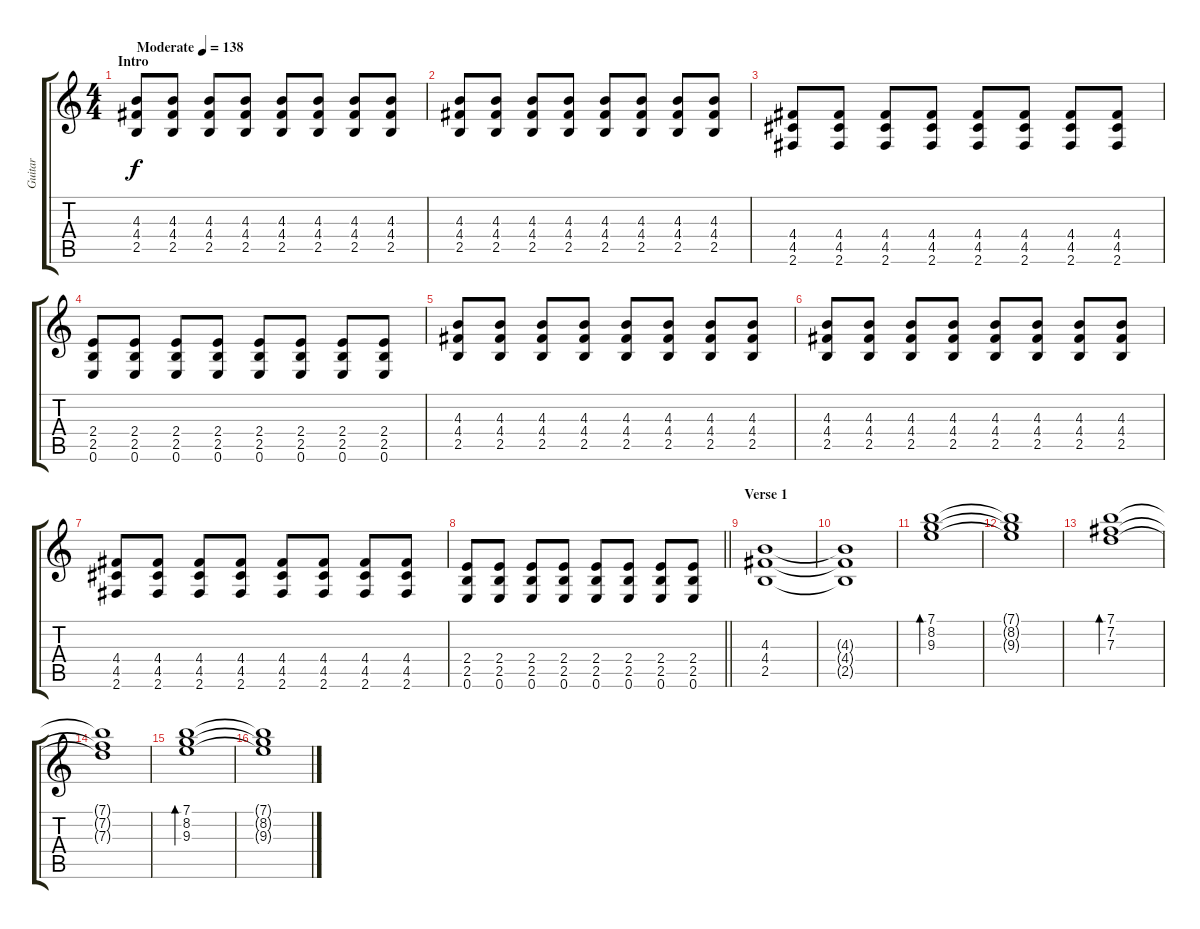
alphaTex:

\track ("Guitar " "Guitar ") {instrument distortionguitar}
\staff {score tabs}
\tuning (E4 B3 G3 D3 A2 E2) {hide}
\ts (4 4)
\section ("" "Intro")
\tempo (138 "Moderate")
\clef g2
\ks c
(4.3 4.4 2.5).8{dy f instrument distortionguitar} (4.3 4.4 2.5).8 (4.3 4.4 2.5).8 (4.3 4.4 2.5).8 (4.3 4.4 2.5).8 (4.3 4.4 2.5).8 (4.3 4.4 2.5).8 (4.3 4.4 2.5).8 |
(4.3 4.4 2.5).8 (4.3 4.4 2.5).8 (4.3 4.4 2.5).8 (4.3 4.4 2.5).8 (4.3 4.4 2.5).8 (4.3 4.4 2.5).8 (4.3 4.4 2.5).8 (4.3 4.4 2.5).8 |
(4.4 4.5 2.6).8 (4.4 4.5 2.6).8 (4.4 4.5 2.6).8 (4.4 4.5 2.6).8 (4.4 4.5 2.6).8 (4.4 4.5 2.6).8 (4.4 4.5 2.6).8 (4.4 4.5 2.6).8 |
(2.4 2.5 0.6).8 (2.4 2.5 0.6).8 (2.4 2.5 0.6).8 (2.4 2.5 0.6).8 (2.4 2.5 0.6).8 (2.4 2.5 0.6).8 (2.4 2.5 0.6).8 (2.4 2.5 0.6).8 |
(4.3 4.4 2.5).8 (4.3 4.4 2.5).8 (4.3 4.4 2.5).8 (4.3 4.4 2.5).8 (4.3 4.4 2.5).8 (4.3 4.4 2.5).8 (4.3 4.4 2.5).8 (4.3 4.4 2.5).8 |
(4.3 4.4 2.5).8 (4.3 4.4 2.5).8 (4.3 4.4 2.5).8 (4.3 4.4 2.5).8 (4.3 4.4 2.5).8 (4.3 4.4 2.5).8 (4.3 4.4 2.5).8 (4.3 4.4 2.5).8 |
(4.4 4.5 2.6).8 (4.4 4.5 2.6).8 (4.4 4.5 2.6).8 (4.4 4.5 2.6).8 (4.4 4.5 2.6).8 (4.4 4.5 2.6).8 (4.4 4.5 2.6).8 (4.4 4.5 2.6).8 |
\barLineRight lightlight
(2.4 2.5 0.6).8 (2.4 2.5 0.6).8 (2.4 2.5 0.6).8 (2.4 2.5 0.6).8 (2.4 2.5 0.6).8 (2.4 2.5 0.6).8 (2.4 2.5 0.6).8 (2.4 2.5 0.6).8 |
\section ("" "Verse 1")
(4.3 4.4 2.5).1{volume 3} |
(4.3{t} 4.4{t} 2.5{t}).1 |
(7.1 8.2 9.3).1{bd 240 volume 8 instrument distortionguitar} |
(7.1{t} 8.2{t} 9.3{t}).1 |
(7.1 7.2 7.3).1{bd 240} |
(7.1{t} 7.2{t} 7.3{t}).1 |
(7.1 8.2 9.3).1{bd 240} |
(7.1{t} 8.2{t} 9.3{t}).1
